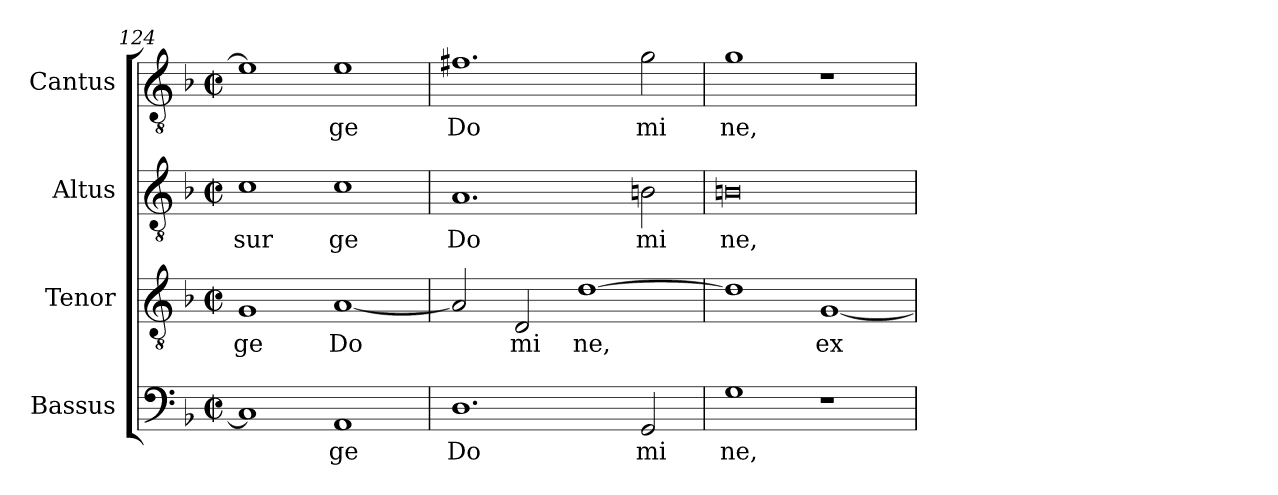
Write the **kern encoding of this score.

**kern	**text	**kern	**text	**kern	**text	**kern	**text
*part4	*part4	*part3	*part3	*part2	*part2	*part1	*part1
*staff4	*staff4	*staff3	*staff3	*staff2	*staff2	*staff1	*staff1
*I"Bassus	*	*I"Tenor	*	*I"Altus	*	*I"Cantus	*
*clefF4	*	*clefGv2	*	*clefGv2	*	*clefGv2	*
*k[b-]	*	*k[b-]	*	*k[b-]	*	*k[b-]	*
*F:	*	*F:	*	*F:	*	*F:	*
*M2/2	*	*M2/2	*	*M2/2	*	*M2/2	*
*met(c|)	*	*met(c|)	*	*met(c|)	*	*met(c|)	*
=124	=124	=124	=124	=124	=124	=124	=124
!	!LO:LY:b:cj	!	!LO:LY:b:cj	!	!LO:LY:b:cj	!	!LO:LY:b:cj
1C]	.	1G	ge	1c	sur	1e]	.
!	!LO:LY:b:cj	!	!LO:LY:b:cj	!	!LO:LY:b:cj	!	!LO:LY:b:cj
1AA	ge	[<1A	Do	1c	ge	1e	ge
=125	=125	=125	=125	=125	=125	=125	=125
!	!LO:LY:b:cj	!	!LO:LY:b:cj	!	!LO:LY:b:cj	!	!LO:LY:b:cj
1.D	Do	2A/]	.	1.A	Do	1.f#X	Do
!	!	!	!LO:LY:b:cj	!	!	!	!
.	.	2D/	mi	.	.	.	.
!	!	!	!LO:LY:b:cj	!	!	!	!
.	.	[>1d	ne,	.	.	.	.
!	!LO:LY:b:cj	!	!	!	!LO:LY:b:cj	!	!LO:LY:b:cj
2GG/	mi	.	.	2Bn\	mi	2g\	mi
=126	=126	=126	=126	=126	=126	=126	=126
!	!LO:LY:b:cj	!	!LO:LY:b:cj	!	!LO:LY:b:cj	!	!LO:LY:b:cj
1G	ne,	1d]	.	0Bn	ne,	1g	ne,
!	!	!	!LO:LY:b:cj	!	!	!	!
1r	.	[>1G	ex	.	.	1r	.
=	=	=	=	=	=	=	=
*-	*-	*-	*-	*-	*-	*-	*-
